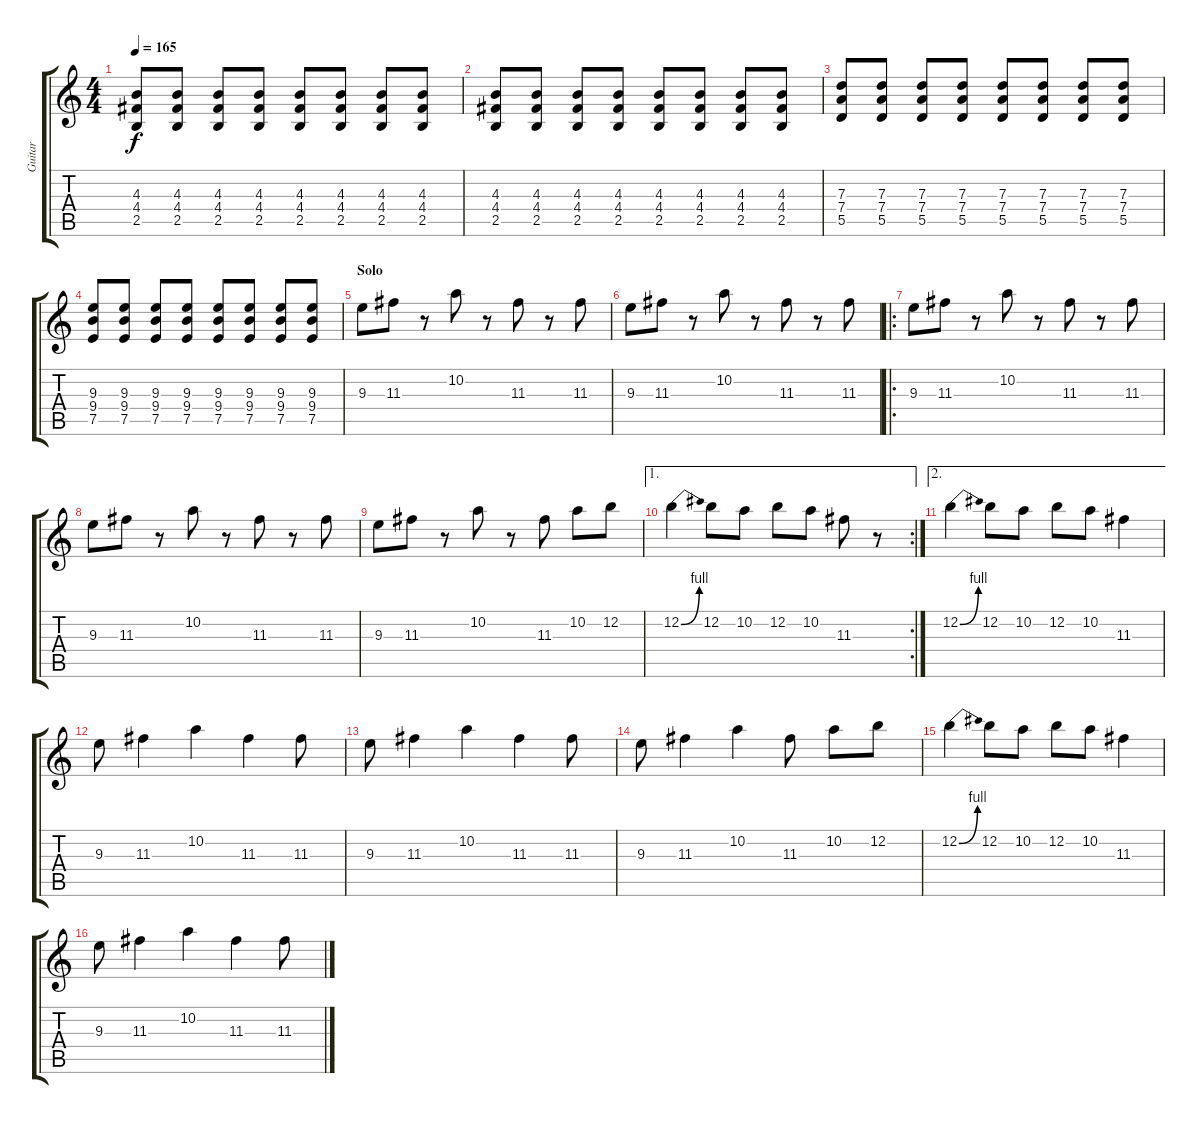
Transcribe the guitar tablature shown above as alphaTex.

\track ("Guitar" "Guitar") {instrument electricguitarclean}
\staff {score tabs}
\tuning (E4 B3 G3 D3 A2 E2) {hide}
\ts (4 4)
\tempo 165
\clef g2
\ks c
(4.3 4.4 2.5).8{dy f} (4.3 4.4 2.5).8 (4.3 4.4 2.5).8 (4.3 4.4 2.5).8 (4.3 4.4 2.5).8 (4.3 4.4 2.5).8 (4.3 4.4 2.5).8 (4.3 4.4 2.5).8 |
(4.3 4.4 2.5).8 (4.3 4.4 2.5).8 (4.3 4.4 2.5).8 (4.3 4.4 2.5).8 (4.3 4.4 2.5).8 (4.3 4.4 2.5).8 (4.3 4.4 2.5).8 (4.3 4.4 2.5).8 |
(7.3 7.4 5.5).8 (7.3 7.4 5.5).8 (7.3 7.4 5.5).8 (7.3 7.4 5.5).8 (7.3 7.4 5.5).8 (7.3 7.4 5.5).8 (7.3 7.4 5.5).8 (7.3 7.4 5.5).8 |
(9.3 9.4 7.5).8 (9.3 9.4 7.5).8 (9.3 9.4 7.5).8 (9.3 9.4 7.5).8 (9.3 9.4 7.5).8 (9.3 9.4 7.5).8 (9.3 9.4 7.5).8 (9.3 9.4 7.5).8 |
\section ("" "Solo ")
9.3.8 11.3.8 r.8 10.2.8 r.8 11.3.8 r.8 11.3.8 |
9.3.8 11.3.8 r.8 10.2.8 r.8 11.3.8 r.8 11.3.8 |
\ro
9.3.8 11.3.8 r.8 10.2.8 r.8 11.3.8 r.8 11.3.8 |
9.3.8 11.3.8 r.8 10.2.8 r.8 11.3.8 r.8 11.3.8 |
9.3.8 11.3.8 r.8 10.2.8 r.8 11.3.8 10.2.8 12.2.8 |
\ae 1
\rc 2
12.2{be (bend 0 0 60 4)}.4 12.2.8 10.2.8 12.2.8 10.2.8 11.3.8 r.8 |
\ae 2
12.2{be (bend 0 0 60 4)}.4 12.2.8 10.2.8 12.2.8 10.2.8 11.3.4 |
9.3.8 11.3.4 10.2.4 11.3.4 11.3.8 |
9.3.8 11.3.4 10.2.4 11.3.4 11.3.8 |
9.3.8 11.3.4 10.2.4 11.3.8 10.2.8 12.2.8 |
12.2{be (bend 0 0 60 4)}.4 12.2.8 10.2.8 12.2.8 10.2.8 11.3.4 |
9.3.8 11.3.4 10.2.4 11.3.4 11.3.8
